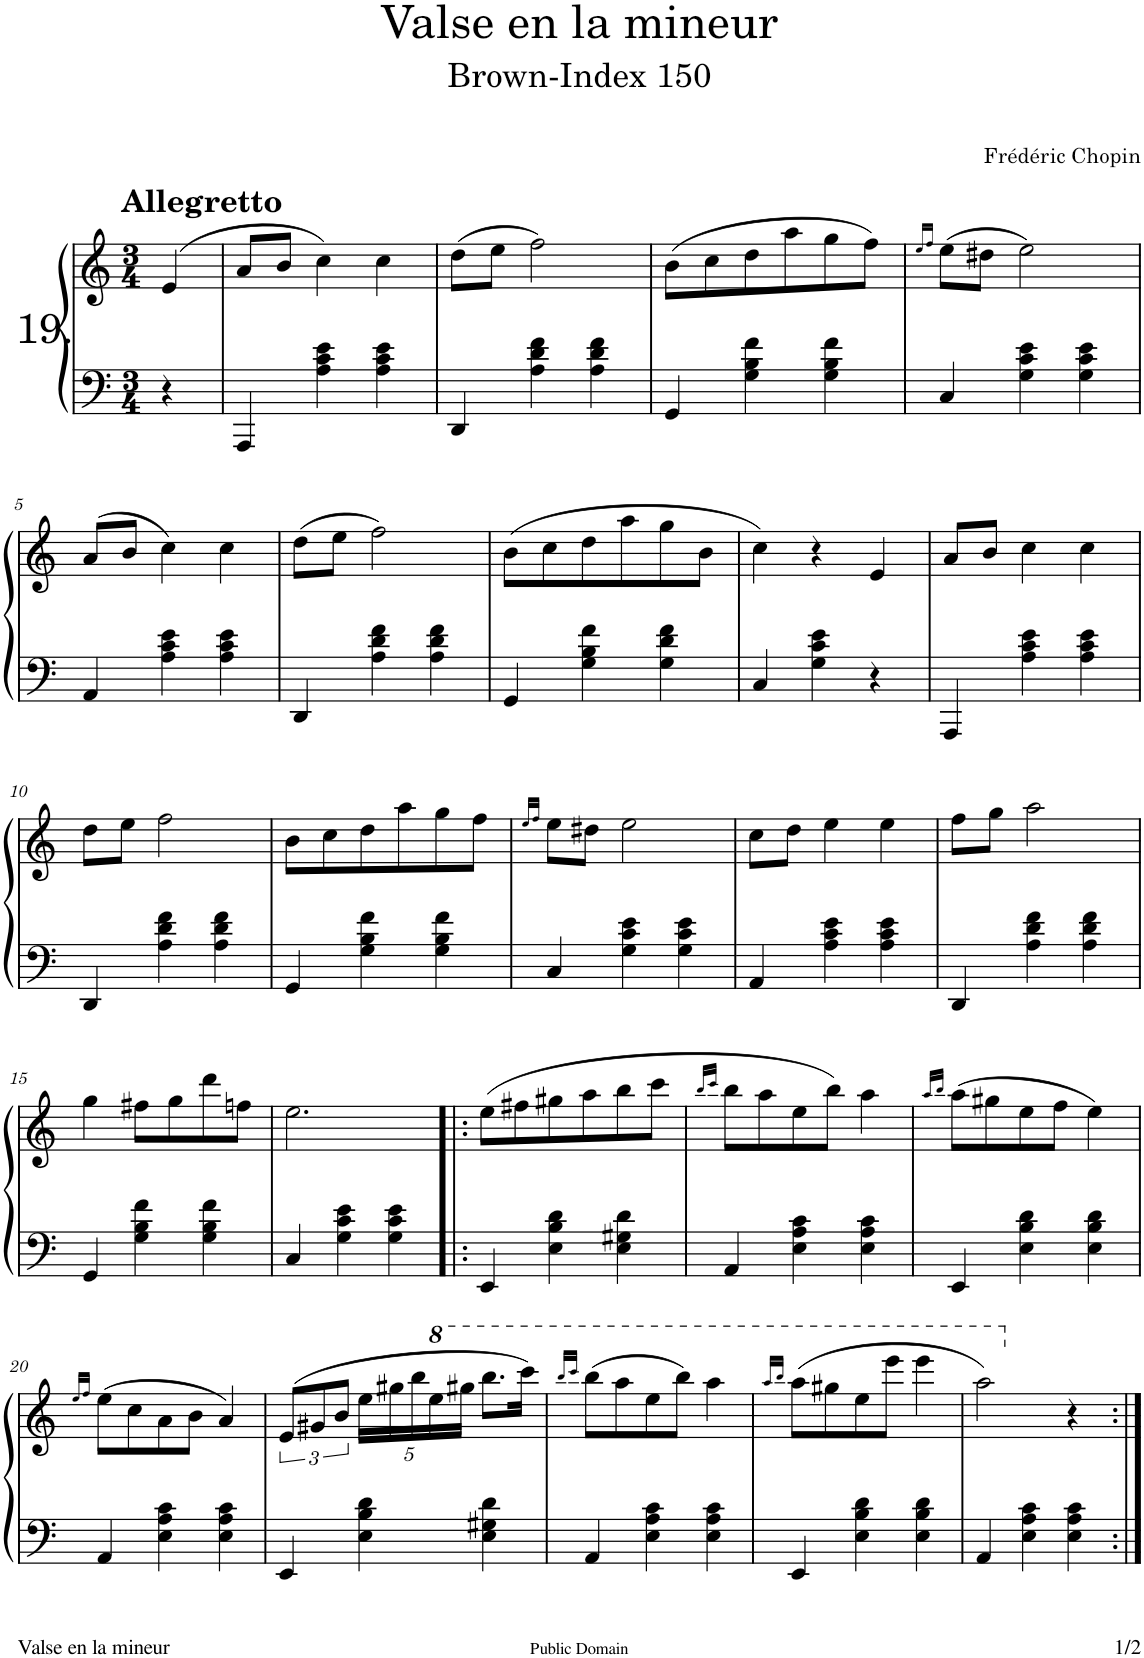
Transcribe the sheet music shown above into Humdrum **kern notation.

**kern	**kern
*part1	*part1
*staff2	*staff1
*I"Piano	*
*I'Pno	*
*clefF4	*clefG2
*k[]	*k[]
*M3/4	*M3/4
=	=
!	!LO:TX:a:B:t=Allegretto
4r	(4e/
=1	=1
4AAA/	8a/L
.	8b/J
4A\ 4c\ 4e\	4cc\)
4A\ 4c\ 4e\	4cc\
=2	=2
4DD/	(8dd\L
.	8ee\J
4A\ 4d\ 4f\	2ff\)
4A\ 4d\ 4f\	.
=3	=3
4GG/	(8b\L
.	8cc\
4G\ 4B\ 4f\	8dd\
.	8aa\
4G\ 4B\ 4f\	8gg\
.	8ff\J)
=4	=4
.	16qee/LL
.	16qff/JJ
4C/	(8ee\L
.	8dd#X\J
4G\ 4c\ 4e\	2ee\)
4G\ 4c\ 4e\	.
!!LO:LB:g=z
=5	=5
4AA/	(>8a/L
.	8b/J
4A\ 4c\ 4e\	4cc\)
4A\ 4c\ 4e\	4cc\
=6	=6
4DD/	(8dd\L
.	8ee\J
4A\ 4d\ 4f\	2ff\)
4A\ 4d\ 4f\	.
=7	=7
4GG/	(8b\L
.	8cc\
4G\ 4B\ 4f\	8dd\
.	8aa\
4G\ 4d\ 4f\	8gg\
.	8b\J
=8	=8
4C/	4cc\)
4G\ 4c\ 4e\	4r
4r	4e/
=9	=9
4AAA/	8a/L
.	8b/J
4A\ 4c\ 4e\	4cc\
4A\ 4c\ 4e\	4cc\
!!LO:LB:g=z
=10	=10
4DD/	8dd\L
.	8ee\J
4A\ 4d\ 4f\	2ff\
4A\ 4d\ 4f\	.
=11	=11
4GG/	8b\L
.	8cc\
4G\ 4B\ 4f\	8dd\
.	8aa\
4G\ 4B\ 4f\	8gg\
.	8ff\J
=12	=12
.	16qee/LL
.	16qff/JJ
4C/	8ee\L
.	8dd#X\J
4G\ 4c\ 4e\	2ee\
4G\ 4c\ 4e\	.
=13	=13
4AA/	8cc\L
.	8dd\J
4A\ 4c\ 4e\	4ee\
4A\ 4c\ 4e\	4ee\
=14	=14
4DD/	8ff\L
.	8gg\J
4A\ 4d\ 4f\	2aa\
4A\ 4d\ 4f\	.
!!LO:LB:g=z
=15	=15
4GG/	4gg\
4G\ 4B\ 4f\	8ff#X\L
.	8gg\
4G\ 4B\ 4f\	8ddd\
.	8ffn\J
=16	=16
4C/	2.ee\
4G\ 4c\ 4e\	.
4G\ 4c\ 4e\	.
=17!|:	=17!|:
4EE/	(8ee\L
.	8ff#X\
4E\ 4B\ 4d\	8gg#X\
.	8aa\
4E\ 4G#X\ 4d\	8bb\
.	8ccc\J
=18	=18
.	16qbb/LL
.	16qccc/JJ
4AA/	8bb\L
.	8aa\
4E\ 4A\ 4c\	8ee\
.	8bb\J)
4E\ 4A\ 4c\	4aa\
=19	=19
.	16qaa/LL
.	16qbb/JJ
4EE/	(8aa\L
.	8gg#X\
4E\ 4B\ 4d\	8ee\
.	8ff\J
4E\ 4B\ 4d\	4ee\)
!!LO:LB:g=z
=20	=20
.	16qee/LL
.	16qff/JJ
4AA/	(8ee\L
.	8cc\
4E\ 4A\ 4c\	8a\
.	8b\J
4E\ 4A\ 4c\	4a/)
=21	=21
4EE/	(>12e/L
.	12g#X/
.	12b/J
*	*Xbrackettup
4E\ 4B\ 4d\	20ee\LL
.	20gg#X\
.	20bb\
*	*8va
.	20eee\
.	20ggg#X\JJ
4E\ 4G#X\ 4d\	8.bbb\L
.	16cccc\Jk)
=22	=22
.	16qbbb/LL
.	16qcccc/JJ
4AA/	(8bbb\L
.	8aaa\
4E\ 4A\ 4c\	8eee\
.	8bbb\J)
4E\ 4A\ 4c\	4aaa\
=23	=23
.	16qaaa/LL
.	16qbbb/JJ
4EE/	(8aaa\L
.	8ggg#X\
4E\ 4B\ 4d\	8eee\
.	8eeee\J
4E\ 4B\ 4d\	4eeee\
=24	=24
4AA/	2aaa\)
4E\ 4A\ 4c\	.
*	*X8va
4E\ 4A\ 4c\	4r
=:|!	=:|!
*-	*-
